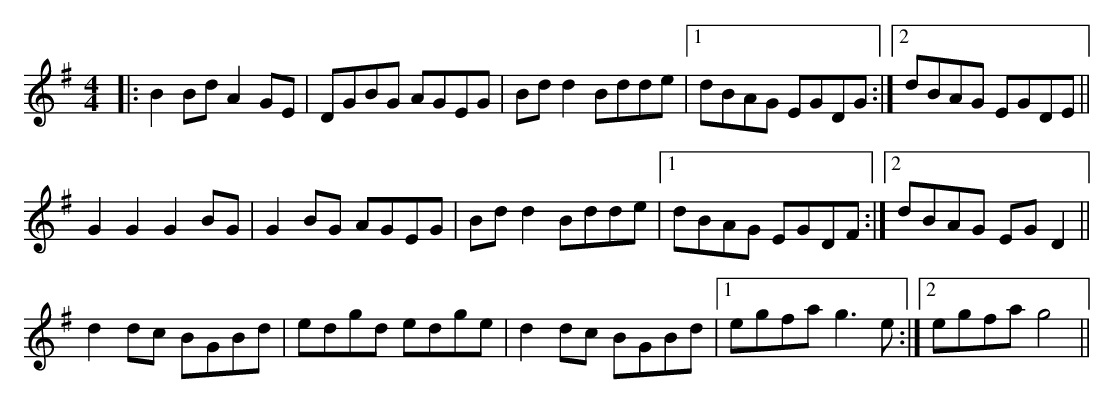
X:1
M:4/4
K:G
|:B2 Bd A2 GE|DGBG AGEG|Bd d2 Bdde|1 dBAG EGDG:|2 dBAG EGDE||
G2 G2 G2 BG|G2 BG AGEG|Bd d2 Bdde|1 dBAG EGDF:|2 dBAG EG D2||
d2 dc BGBd|edgd edge|d2 dc BGBd|1 egfa g3 e:|2 egfa g4||
